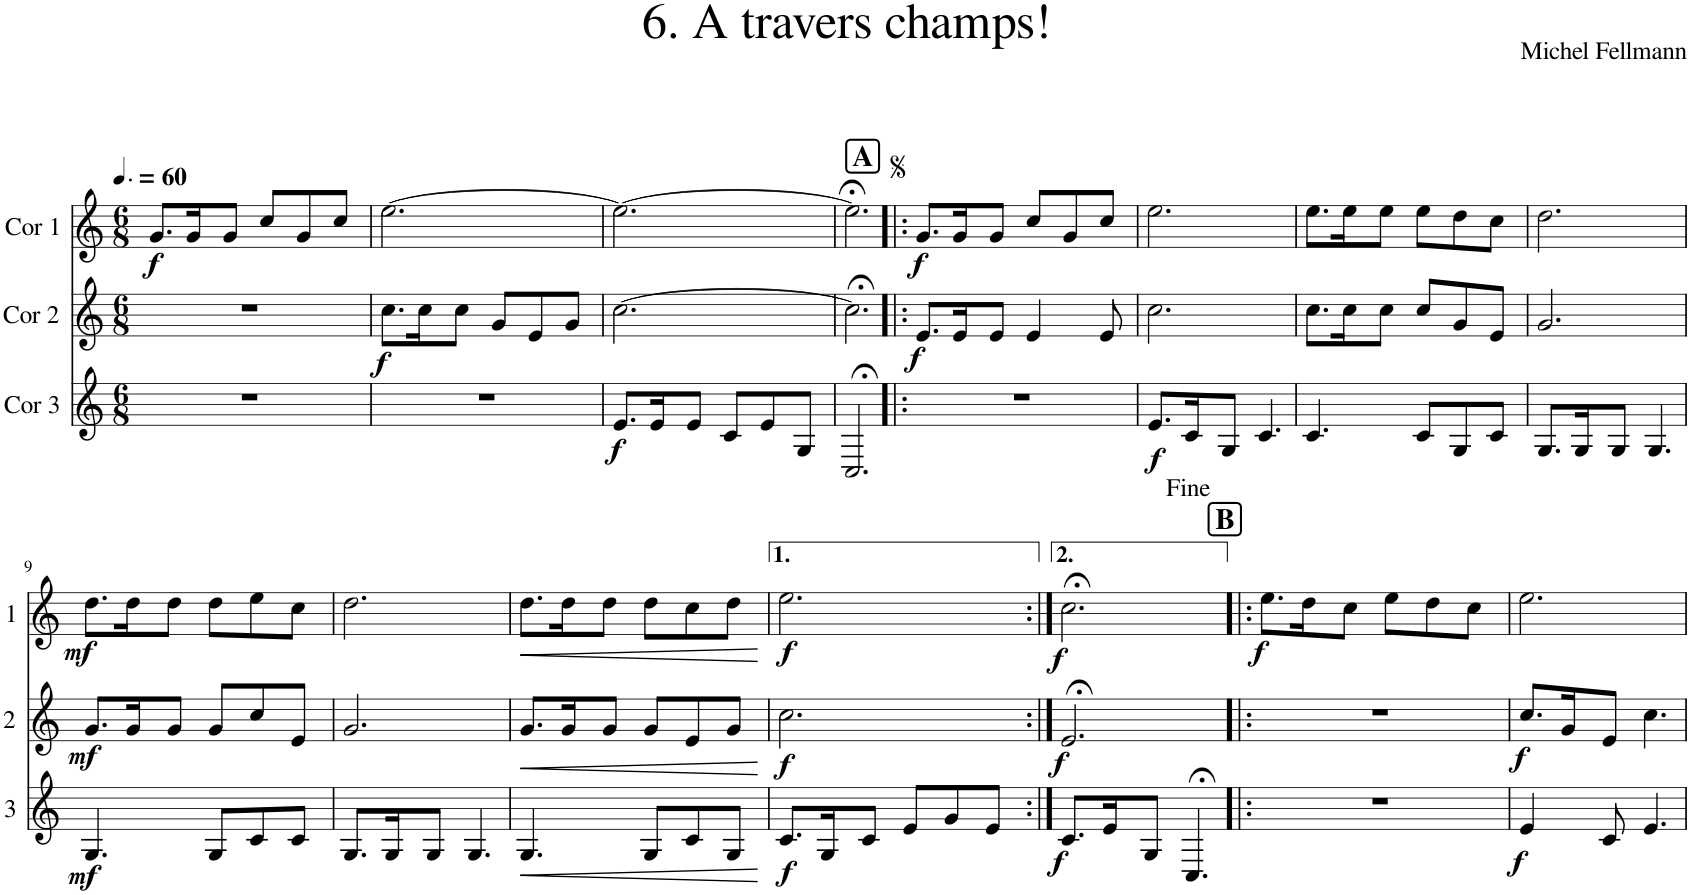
**kern	**dynam	**kern	**dynam	**kern	**dynam
*part3	*part3	*part2	*part2	*part1	*part1
*staff3	*staff3	*staff2	*staff2	*staff1	*staff1
*I"Cor 3	*	*I"Cor 2	*	*I"Cor 1	*
*clefG2	*	*clefG2	*	*clefG2	*
*Trd4c7	*	*Trd4c7	*	*Trd4c7	*
*k[]	*	*k[]	*	*k[]	*
*M6/8	*	*M6/8	*	*M6/8	*
*MM90	*	*MM90	*	*MM90	*
=1	=1	=1	=1	=1	=1
!	!	!	!	!	!LO:DY:b
2.r	.	2.r	.	8.g/L	f
.	.	.	.	16g/K	.
.	.	.	.	8g/J	.
.	.	.	.	8cc/L	.
.	.	.	.	8g/	.
.	.	.	.	8cc/J	.
=2	=2	=2	=2	=2	=2
!	!	!	!LO:DY:b	!	!
2.r	.	8.cc\L	f	[2.ee\	.
.	.	16cc\K	.	.	.
.	.	8cc\J	.	.	.
.	.	8g/L	.	.	.
.	.	8e/	.	.	.
.	.	8g/J	.	.	.
=3	=3	=3	=3	=3	=3
!	!LO:DY:b	!	!	!	!
8.e/L	f	[2.cc\	.	2.ee\_	.
16e/K	.	.	.	.	.
8e/J	.	.	.	.	.
8c/L	.	.	.	.	.
8e/	.	.	.	.	.
8G/J	.	.	.	.	.
=4	=4	=4	=4	=4	=4
2.C;</	.	2.cc;<\]	.	2.ee;<\]	.
!!LO:REH:place=s1:a:B:cj:fs=14:t=A
=5!|:	=5!|:	=5!|:	=5!|:	=5!|:	=5!|:
!	!	!	!LO:DY:b	!	!LO:DY:b
2.r	.	8.e/L	f	8.g/L	f
.	.	16e/K	.	16g/K	.
.	.	8e/J	.	8g/J	.
.	.	4e/	.	8cc/L	.
.	.	.	.	8g/	.
.	.	8e/	.	8cc/J	.
=6	=6	=6	=6	=6	=6
!	!LO:DY:b	!	!	!	!
8.e/L	f	2.cc\	.	2.ee\	.
16c/K	.	.	.	.	.
8G/J	.	.	.	.	.
4.c/	.	.	.	.	.
=7	=7	=7	=7	=7	=7
4.c/	.	8.cc\L	.	8.ee\L	.
.	.	16cc\K	.	16ee\K	.
.	.	8cc\J	.	8ee\J	.
8c/L	.	8cc/L	.	8ee\L	.
8G/	.	8g/	.	8dd\	.
8c/J	.	8e/J	.	8cc\J	.
=8	=8	=8	=8	=8	=8
8.G/L	.	2.g/	.	2.dd\	.
16G/K	.	.	.	.	.
8G/J	.	.	.	.	.
4.G/	.	.	.	.	.
!!LO:LB:g=z
=9	=9	=9	=9	=9	=9
!	!LO:DY:b	!	!LO:DY:b	!	!LO:DY:b
4.G/	mf	8.g/L	mf	8.dd\L	mf
.	.	16g/K	.	16dd\K	.
.	.	8g/J	.	8dd\J	.
8G/L	.	8g/L	.	8dd\L	.
8c/	.	8cc/	.	8ee\	.
8c/J	.	8e/J	.	8cc\J	.
=10	=10	=10	=10	=10	=10
8.G/L	.	2.g/	.	2.dd\	.
16G/K	.	.	.	.	.
8G/J	.	.	.	.	.
4.G/	.	.	.	.	.
=11	=11	=11	=11	=11	=11
!	!LO:HP:b	!	!LO:HP:b	!	!LO:HP:b
4.G/	<	8.g/L	<	8.dd\L	<
.	.	16g/K	.	16dd\K	.
.	.	8g/J	.	8dd\J	.
8G/L	.	8g/L	.	8dd\L	.
8c/	.	8e/	.	8cc\	.
8G/J	.	8g/J	.	8dd\J	.
.	[	.	[	.	[
=12	=12	=12	=12	=12	=12
!	!LO:DY:b	!	!LO:DY:b	!	!LO:DY:b
8.c/L	f	2.cc\	f	2.ee\	f
16G/K	.	.	.	.	.
8c/J	.	.	.	.	.
8e/L	.	.	.	.	.
8g/	.	.	.	.	.
8e/J	.	.	.	.	.
=13:|!	=13:|!	=13:|!	=13:|!	=13:|!	=13:|!
!	!LO:DY:b	!	!LO:DY:b	!	!LO:DY:b
8.c/L	f	2.e;</	f	2.cc;<\	f
16e/K	.	.	.	.	.
8G/J	.	.	.	.	.
4.C;</	.	.	.	.	.
!!LO:REH:place=s1:a:B:cj:fs=14:t=B
=14!|:	=14!|:	=14!|:	=14!|:	=14!|:	=14!|:
!	!	!	!	!	!LO:DY:b
2.r	.	2.r	.	8.ee\L	f
.	.	.	.	16dd\K	.
.	.	.	.	8cc\J	.
.	.	.	.	8ee\L	.
.	.	.	.	8dd\	.
.	.	.	.	8cc\J	.
=15	=15	=15	=15	=15	=15
!	!LO:DY:b	!	!LO:DY:b	!	!
4e/	f	8.cc/L	f	2.ee\	.
.	.	16g/K	.	.	.
8c/	.	8e/J	.	.	.
4.e/	.	4.cc\	.	.	.
=	=	=	=	=	=
*-	*-	*-	*-	*-	*-
